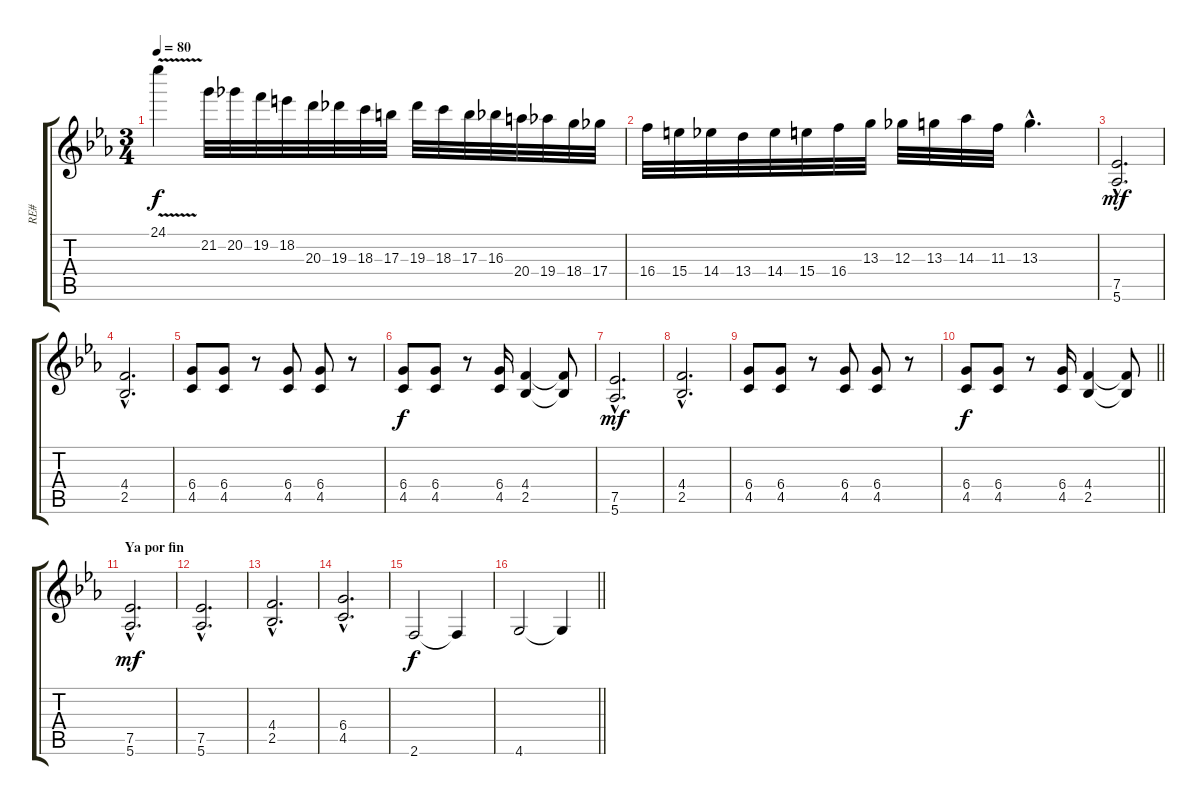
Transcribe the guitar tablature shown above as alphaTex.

\track ("RE#" "RE#") {instrument distortionguitar}
\staff {score tabs}
\tuning (Eb4 Bb3 Gb3 Db3 Ab2 Eb2) {hide}
\ts (3 4)
\tempo 80
\clef g2
\ks eb
24.1{v}.4{dy f} 21.2.32 20.2.32 19.2.32 18.2.32 20.3.32 19.3.32 18.3.32 17.3.32 19.3.32 18.3.32 17.3.32 16.3.32 20.4.32 19.4.32 18.4.32 17.4.32 |
16.4.32 15.4.32 14.4.32 13.4.32 14.4.32 15.4.32 16.4.32 13.3.32 12.3.32 13.3.32 14.3.32 11.3.32 13.3{hac}.4{d} |
(7.5{hac} 5.6{hac}).2{d dy mf} |
(4.4{hac} 2.5{hac}).2{d} |
(6.4 4.5).8 (6.4 4.5).8 r.8 (6.4 4.5).8 (6.4 4.5).8 r.8 |
(6.4 4.5).8{dy f} (6.4 4.5).8 r.8 (6.4 4.5).16 (4.4 2.5).4 (4.4{t} 2.5{t}).8 |
(7.5{hac} 5.6{hac}).2{d dy mf} |
(4.4{hac} 2.5{hac}).2{d} |
(6.4 4.5).8 (6.4 4.5).8 r.8 (6.4 4.5).8 (6.4 4.5).8 r.8 |
\barLineRight lightlight
(6.4 4.5).8{dy f} (6.4 4.5).8 r.8 (6.4 4.5).16 (4.4 2.5).4 (4.4{t} 2.5{t}).8 |
\section ("" "Ya por fin")
(7.5{hac} 5.6{hac}).2{d dy mf} |
(7.5{hac} 5.6{hac}).2{d} |
(4.4{hac} 2.5{hac}).2{d} |
(6.4{hac} 4.5{hac}).2{d} |
2.6.2{dy f} 2.6{t}.4 |
\barLineRight lightlight
4.6.2 4.6{t}.4
